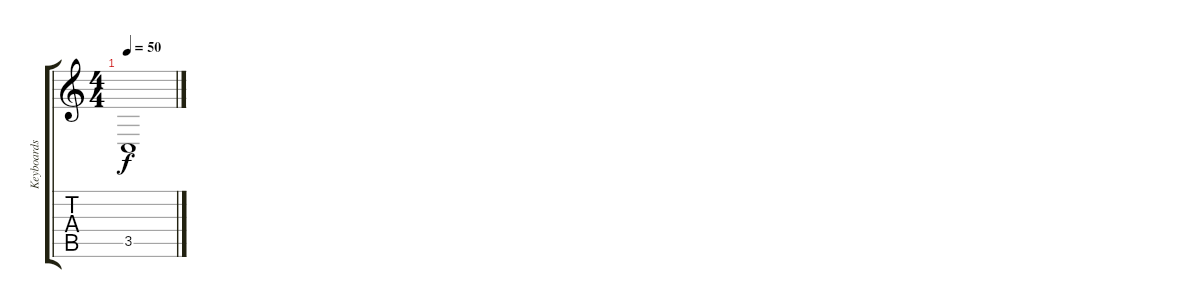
\track ("Keyboards" "Keyboards") {instrument drawbarorgan}
\staff {score tabs}
\tuning (E4 B3 G3 D3 A2 E2) {hide}
\ts (4 4)
\tempo 50
\clef g2
\ks c
3.5{t}.1{dy f volume 0}
